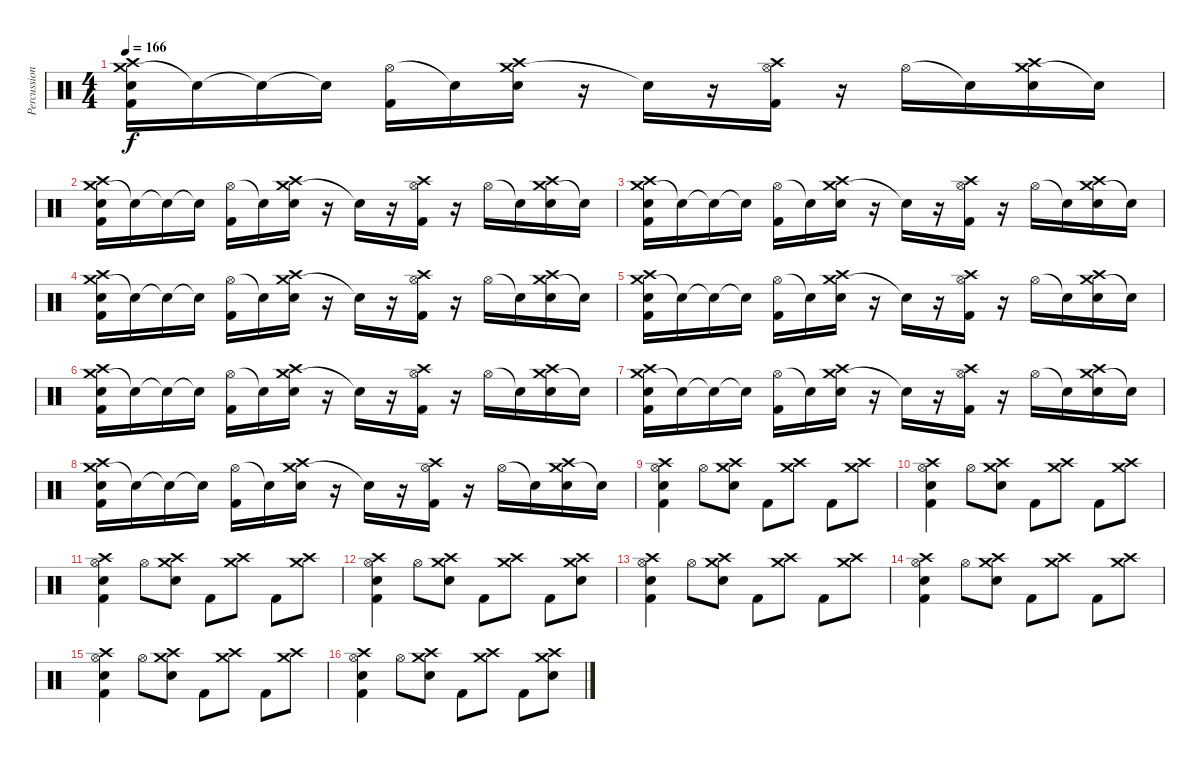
\track ("Percussion" "Percussion") {instrument percussion}
\staff {score}
\articulation defaults
\ts (4 4)
\tempo 166
\clef neutral
\ks c
("Crash medium (hit)" "Crash high (hit)" "Electric Snare (hit)" "Kick (hit) 2").16{dy f} "Snare (hit)"{t}.16 "Snare (hit)"{t}.16 "Snare (hit)"{t}.16 ("Hi-Hat (open)" "Kick (hit) 2").16 "Snare (hit)"{t}.16 ("Crash medium (hit)" "Crash high (hit)" "Electric Snare (hit)").16 r.16 "Snare (hit)"{t}.16 r.16 ("Hi-Hat (open)" "Crash high (hit)" "Kick (hit) 2").16 r.16 "Hi-Hat (open)".16 "Snare (hit)"{t}.16 ("Crash medium (hit)" "Crash high (hit)" "Electric Snare (hit)").16 "Snare (hit)"{t}.16 |
("Crash medium (hit)" "Crash high (hit)" "Electric Snare (hit)" "Kick (hit) 2").16 "Snare (hit)"{t}.16 "Snare (hit)"{t}.16 "Snare (hit)"{t}.16 ("Hi-Hat (open)" "Kick (hit) 2").16 "Snare (hit)"{t}.16 ("Crash medium (hit)" "Crash high (hit)" "Electric Snare (hit)").16 r.16 "Snare (hit)"{t}.16 r.16 ("Hi-Hat (open)" "Crash high (hit)" "Kick (hit) 2").16 r.16 "Hi-Hat (open)".16 "Snare (hit)"{t}.16 ("Crash medium (hit)" "Crash high (hit)" "Electric Snare (hit)").16 "Snare (hit)"{t}.16 |
("Crash medium (hit)" "Crash high (hit)" "Electric Snare (hit)" "Kick (hit) 2").16 "Snare (hit)"{t}.16 "Snare (hit)"{t}.16 "Snare (hit)"{t}.16 ("Hi-Hat (open)" "Kick (hit) 2").16 "Snare (hit)"{t}.16 ("Crash medium (hit)" "Crash high (hit)" "Electric Snare (hit)").16 r.16 "Snare (hit)"{t}.16 r.16 ("Hi-Hat (open)" "Crash high (hit)" "Kick (hit) 2").16 r.16 "Hi-Hat (open)".16 "Snare (hit)"{t}.16 ("Crash medium (hit)" "Crash high (hit)" "Electric Snare (hit)").16 "Snare (hit)"{t}.16 |
("Crash medium (hit)" "Crash high (hit)" "Electric Snare (hit)" "Kick (hit) 2").16 "Snare (hit)"{t}.16 "Snare (hit)"{t}.16 "Snare (hit)"{t}.16 ("Hi-Hat (open)" "Kick (hit) 2").16 "Snare (hit)"{t}.16 ("Crash medium (hit)" "Crash high (hit)" "Electric Snare (hit)").16 r.16 "Snare (hit)"{t}.16 r.16 ("Hi-Hat (open)" "Crash high (hit)" "Kick (hit) 2").16 r.16 "Hi-Hat (open)".16 "Snare (hit)"{t}.16 ("Crash medium (hit)" "Crash high (hit)" "Electric Snare (hit)").16 "Snare (hit)"{t}.16 |
("Crash medium (hit)" "Crash high (hit)" "Electric Snare (hit)" "Kick (hit) 2").16 "Snare (hit)"{t}.16 "Snare (hit)"{t}.16 "Snare (hit)"{t}.16 ("Hi-Hat (open)" "Kick (hit) 2").16 "Snare (hit)"{t}.16 ("Crash medium (hit)" "Crash high (hit)" "Electric Snare (hit)").16 r.16 "Snare (hit)"{t}.16 r.16 ("Hi-Hat (open)" "Crash high (hit)" "Kick (hit) 2").16 r.16 "Hi-Hat (open)".16 "Snare (hit)"{t}.16 ("Crash medium (hit)" "Crash high (hit)" "Electric Snare (hit)").16 "Snare (hit)"{t}.16 |
("Crash medium (hit)" "Crash high (hit)" "Electric Snare (hit)" "Kick (hit) 2").16 "Snare (hit)"{t}.16 "Snare (hit)"{t}.16 "Snare (hit)"{t}.16 ("Hi-Hat (open)" "Kick (hit) 2").16 "Snare (hit)"{t}.16 ("Crash medium (hit)" "Crash high (hit)" "Electric Snare (hit)").16 r.16 "Snare (hit)"{t}.16 r.16 ("Hi-Hat (open)" "Crash high (hit)" "Kick (hit) 2").16 r.16 "Hi-Hat (open)".16 "Snare (hit)"{t}.16 ("Crash medium (hit)" "Crash high (hit)" "Electric Snare (hit)").16 "Snare (hit)"{t}.16 |
("Crash medium (hit)" "Crash high (hit)" "Electric Snare (hit)" "Kick (hit) 2").16 "Snare (hit)"{t}.16 "Snare (hit)"{t}.16 "Snare (hit)"{t}.16 ("Hi-Hat (open)" "Kick (hit) 2").16 "Snare (hit)"{t}.16 ("Crash medium (hit)" "Crash high (hit)" "Electric Snare (hit)").16 r.16 "Snare (hit)"{t}.16 r.16 ("Hi-Hat (open)" "Crash high (hit)" "Kick (hit) 2").16 r.16 "Hi-Hat (open)".16 "Snare (hit)"{t}.16 ("Crash medium (hit)" "Crash high (hit)" "Electric Snare (hit)").16 "Snare (hit)"{t}.16 |
("Crash medium (hit)" "Crash high (hit)" "Electric Snare (hit)" "Kick (hit) 2").16 "Snare (hit)"{t}.16 "Snare (hit)"{t}.16 "Snare (hit)"{t}.16 ("Hi-Hat (open)" "Kick (hit) 2").16 "Snare (hit)"{t}.16 ("Crash medium (hit)" "Crash high (hit)" "Electric Snare (hit)").16 r.16 "Snare (hit)"{t}.16 r.16 ("Hi-Hat (open)" "Crash high (hit)" "Kick (hit) 2").16 r.16 "Hi-Hat (open)".16 "Snare (hit)"{t}.16 ("Crash medium (hit)" "Crash high (hit)" "Electric Snare (hit)").16 "Snare (hit)"{t}.16 |
("Hi-Hat (open)" "Crash high (hit)" "Electric Snare (hit)" "Kick (hit) 2").4 "Hi-Hat (open)".8 ("Crash high (hit)" "Crash medium (hit)" "Electric Snare (hit)").8 "Kick (hit) 2".8 ("Crash high (hit)" "Crash medium (hit)").8 "Kick (hit) 2".8 ("Crash high (hit)" "Crash medium (hit)").8 |
("Hi-Hat (open)" "Crash high (hit)" "Electric Snare (hit)" "Kick (hit) 2").4 "Hi-Hat (open)".8 ("Crash high (hit)" "Crash medium (hit)" "Electric Snare (hit)").8 "Kick (hit) 2".8 ("Crash high (hit)" "Crash medium (hit)").8 "Kick (hit) 2".8 ("Crash high (hit)" "Crash medium (hit)").8 |
("Hi-Hat (open)" "Crash high (hit)" "Electric Snare (hit)" "Kick (hit) 2").4 "Hi-Hat (open)".8 ("Crash high (hit)" "Crash medium (hit)" "Electric Snare (hit)").8 "Kick (hit) 2".8 ("Crash high (hit)" "Crash medium (hit)").8 "Kick (hit) 2".8 ("Crash high (hit)" "Crash medium (hit)").8 |
("Hi-Hat (open)" "Crash high (hit)" "Electric Snare (hit)" "Kick (hit) 2").4 "Hi-Hat (open)".8 ("Crash high (hit)" "Crash medium (hit)" "Electric Snare (hit)").8 "Kick (hit) 2".8 ("Crash high (hit)" "Crash medium (hit)").8 "Kick (hit) 2".8 ("Crash high (hit)" "Crash medium (hit)" "Electric Snare (hit)").8 |
("Hi-Hat (open)" "Crash high (hit)" "Electric Snare (hit)" "Kick (hit) 2").4 "Hi-Hat (open)".8 ("Crash high (hit)" "Crash medium (hit)" "Electric Snare (hit)").8 "Kick (hit) 2".8 ("Crash high (hit)" "Crash medium (hit)").8 "Kick (hit) 2".8 ("Crash high (hit)" "Crash medium (hit)").8 |
("Hi-Hat (open)" "Crash high (hit)" "Electric Snare (hit)" "Kick (hit) 2").4 "Hi-Hat (open)".8 ("Crash high (hit)" "Crash medium (hit)" "Electric Snare (hit)").8 "Kick (hit) 2".8 ("Crash high (hit)" "Crash medium (hit)").8 "Kick (hit) 2".8 ("Crash high (hit)" "Crash medium (hit)").8 |
("Hi-Hat (open)" "Crash high (hit)" "Electric Snare (hit)" "Kick (hit) 2").4 "Hi-Hat (open)".8 ("Crash high (hit)" "Crash medium (hit)" "Electric Snare (hit)").8 "Kick (hit) 2".8 ("Crash high (hit)" "Crash medium (hit)").8 "Kick (hit) 2".8 ("Crash high (hit)" "Crash medium (hit)").8 |
("Hi-Hat (open)" "Crash high (hit)" "Electric Snare (hit)" "Kick (hit) 2").4 "Hi-Hat (open)".8 ("Crash high (hit)" "Crash medium (hit)" "Electric Snare (hit)").8 "Kick (hit) 2".8 ("Crash high (hit)" "Crash medium (hit)").8 "Kick (hit) 2".8 ("Crash high (hit)" "Crash medium (hit)" "Electric Snare (hit)").8
